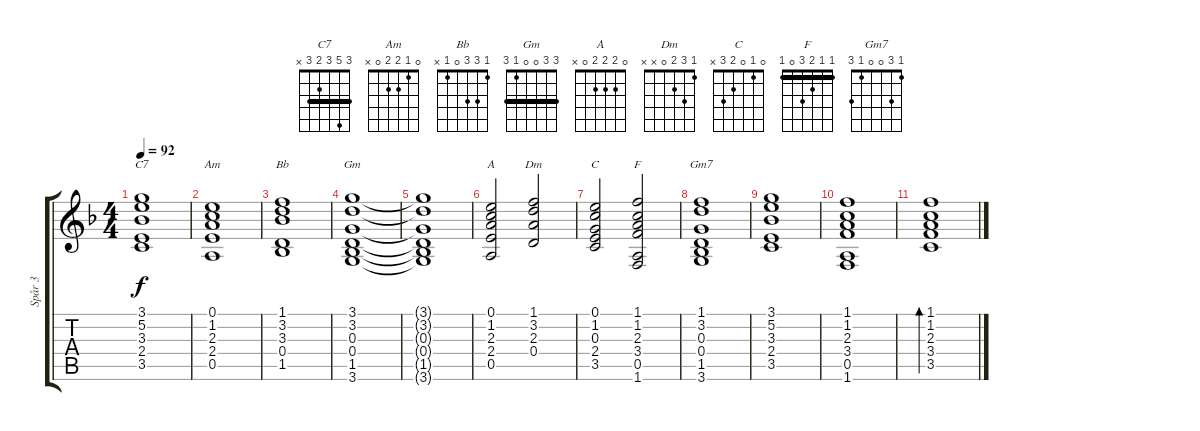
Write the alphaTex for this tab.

\track ("Spår 3" "Spår 3") {instrument distortionguitar}
\staff {score tabs}
\tuning (E4 B3 G3 D3 A2 E2) {hide}
\chord ("C7" 3 5 3 2 3 x) {barre 3}
\chord ("Am" 0 1 2 2 0 x)
\chord ("Bb" 1 3 3 0 1 x)
\chord ("Gm" 3 3 0 0 1 3) {barre 3}
\chord ("A" 0 2 2 2 0 x)
\chord ("Dm" 1 3 2 0 x x)
\chord ("C" 0 1 0 2 3 x)
\chord ("F" 1 1 2 3 0 1) {barre 1}
\chord ("Gm7" 1 3 0 0 1 3)
\ts (4 4)
\tempo 92
\clef g2
\ks f
(3.1 5.2 3.3 2.4 3.5).1{ch "C7" dy f} |
(0.1 1.2 2.3 2.4 0.5).1{ch "Am"} |
(1.1 3.2 3.3 0.4 1.5).1{ch "Bb"} |
(3.1 3.2 0.3 0.4 1.5 3.6).1{ch "Gm"} |
(3.1{t} 3.2{t} 0.3{t} 0.4{t} 1.5{t} 3.6{t}).1 |
(0.1 1.2 2.3 2.4 0.5).2{ch "A"} (1.1 3.2 2.3 0.4).2{ch "Dm"} |
(0.1 1.2 0.3 2.4 3.5).2{ch "C"} (1.1 1.2 2.3 3.4 0.5 1.6).2{ch "F"} |
(1.1 3.2 0.3 0.4 1.5 3.6).1{ch "Gm7"} |
(3.1 5.2 3.3 2.4 3.5).1 |
(1.1 1.2 2.3 3.4 0.5 1.6).1 |
(1.1 1.2 2.3 3.4 3.5).1{bd 240}
